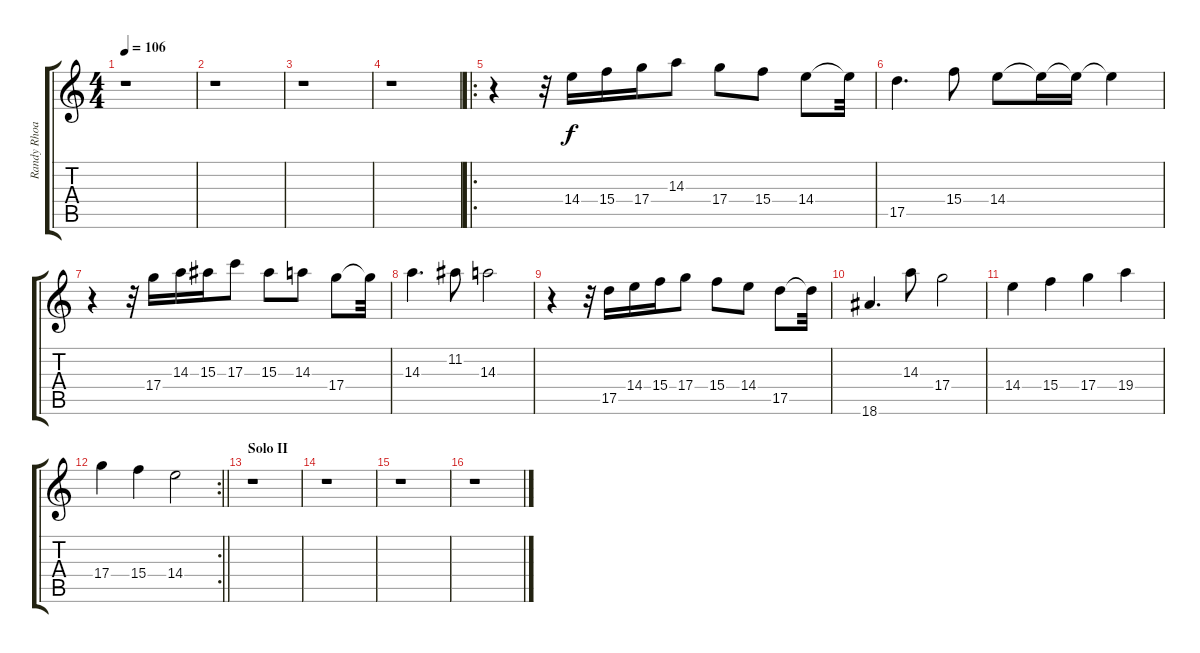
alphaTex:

\track ("Randy Rhoads (Riff)" "Randy Rhoa") {instrument overdrivenguitar}
\staff {score tabs}
\tuning (E4 B3 G3 D3 A2 E2) {hide}
\ts (4 4)
\tempo 106
\clef g2
\ks c
r.1{dy f} |
r.1 |
r.1 |
r.1 |
\ro
r.4 r.32 14.4.16 15.4.16 17.4.16 14.3.8 17.4.8 15.4.8 14.4.8 14.4{t}.32 |
17.5.4{d} 15.4.8 14.4.8 14.4{t}.16 14.4{t}.16 14.4{t}.4 |
r.4 r.32 17.4.16 14.3.16 15.3.16 17.3.8 15.3.8 14.3.8 17.4.8 17.4{t}.32 |
14.3.4{d} 11.2.8 14.3.2 |
r.4 r.32 17.5.16 14.4.16 15.4.16 17.4.8 15.4.8 14.4.8 17.5.8 17.5{t}.32 |
18.6.4{d} 14.3.8 17.4.2 |
14.4.4 15.4.4 17.4.4 19.4.4 |
\rc 2
\barLineRight lightlight
17.4.4 15.4.4 14.4.2 |
\section ("" "Solo II")
r.1 |
r.1 |
r.1 |
r.1
